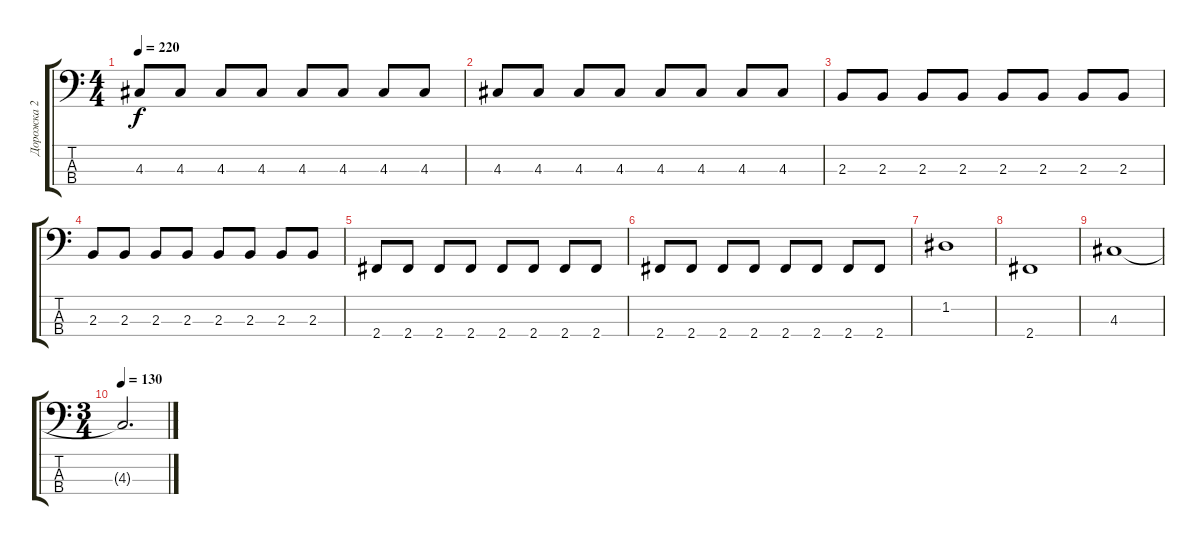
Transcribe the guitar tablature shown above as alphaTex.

\track ("Дорожка 2" "Дорожка 2") {instrument electricbasspick}
\staff {score tabs}
\tuning (G2 D2 A1 E1) {hide}
\ts (4 4)
\tempo 220
\clef f4
\ks c
4.3.8{dy f} 4.3.8 4.3.8 4.3.8 4.3.8 4.3.8 4.3.8 4.3.8 |
4.3.8 4.3.8 4.3.8 4.3.8 4.3.8 4.3.8 4.3.8 4.3.8 |
2.3.8 2.3.8 2.3.8 2.3.8 2.3.8 2.3.8 2.3.8 2.3.8 |
2.3.8 2.3.8 2.3.8 2.3.8 2.3.8 2.3.8 2.3.8 2.3.8 |
2.4.8 2.4.8 2.4.8 2.4.8 2.4.8 2.4.8 2.4.8 2.4.8 |
2.4.8 2.4.8 2.4.8 2.4.8 2.4.8 2.4.8 2.4.8 2.4.8 |
1.2.1 |
2.4.1 |
4.3.1 |
\ts (3 4)
\tempo 130
4.3{t}.2{d}
